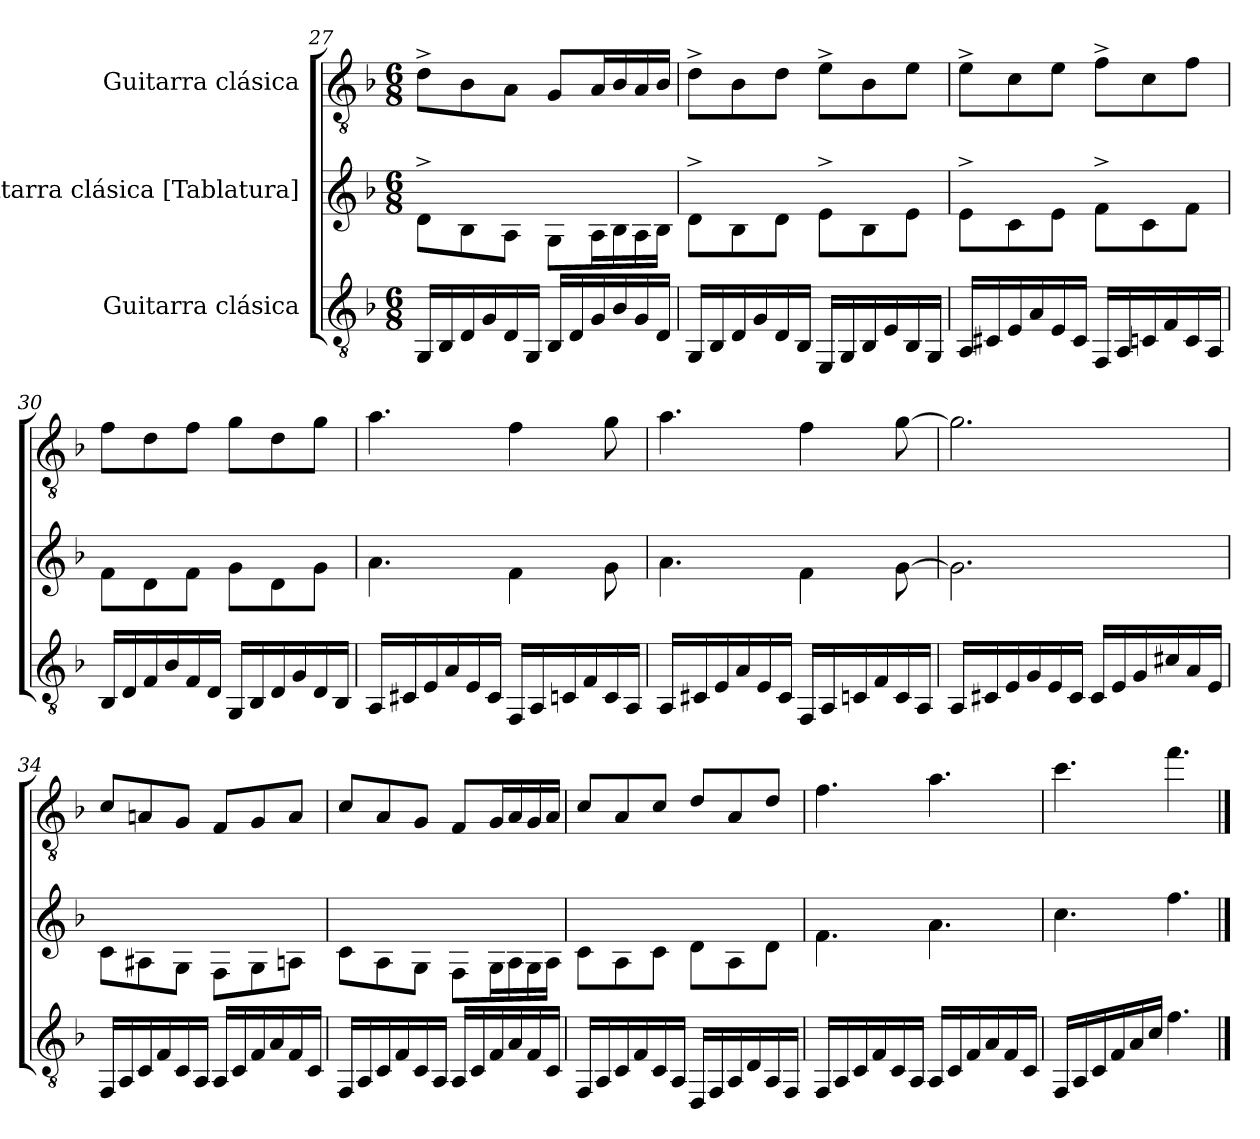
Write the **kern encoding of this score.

**kern	**kern	**kern
*part3	*part2	*part1
*staff3	*staff2	*staff1
*I"Guitarra clásica	*I"Guitarra clásica [Tablatura]	*I"Guitarra clásica
*clefGv2	*	*clefGv2
*k[b-]	*k[b-]	*k[b-]
*M6/8	*M6/8	*M6/8
=27	=27	=27
16GG/LL	8d^\L	8d^\L
16BB-/	.	.
16D/	8B-\	8B-\
16G/	.	.
16D/	8A\J	8A\J
16GG/JJ	.	.
16BB-/LL	8G\L	8G/L
16D/	.	.
16G/	16A\L	16A/L
16B-/	16B-\	16B-/
16G/	16A\	16A/
16D/JJ	16B-\JJ	16B-/JJ
!!LO:LB:g=z
=28	=28	=28
16GG/LL	8d^\L	8d^\L
16BB-/	.	.
16D/	8B-\	8B-\
16G/	.	.
16D/	8d\J	8d\J
16BB-/JJ	.	.
16EE/LL	8e^\L	8e^\L
16GG/	.	.
16BB-/	8B-\	8B-\
16E/	.	.
16BB-/	8e\J	8e\J
16GG/JJ	.	.
=29	=29	=29
16AA/LL	8e^\L	8e^\L
16C#X/	.	.
16E/	8c\	8c\
16A/	.	.
16E/	8e\J	8e\J
16C#/JJ	.	.
16FF/LL	8f^\L	8f^\L
16AA/	.	.
16Cn/	8c\	8c\
16F/	.	.
16C/	8f\J	8f\J
16AA/JJ	.	.
=30	=30	=30
16BB-/LL	8f\L	8f\L
16D/	.	.
16F/	8d\	8d\
16B-/	.	.
16F/	8f\J	8f\J
16D/JJ	.	.
16GG/LL	8g\L	8g\L
16BB-/	.	.
16D/	8d\	8d\
16G/	.	.
16D/	8g\J	8g\J
16BB-/JJ	.	.
!!LO:LB:g=z
=31	=31	=31
16AA/LL	4.a\	4.a\
16C#X/	.	.
16E/	.	.
16A/	.	.
16E/	.	.
16C#/JJ	.	.
16FF/LL	4f\	4f\
16AA/	.	.
16Cn/	.	.
16F/	.	.
16C/	8g\	8g\
16AA/JJ	.	.
=32	=32	=32
16AA/LL	4.a\	4.a\
16C#X/	.	.
16E/	.	.
16A/	.	.
16E/	.	.
16C#/JJ	.	.
16FF/LL	4f\	4f\
16AA/	.	.
16Cn/	.	.
16F/	.	.
16C/	[8g\	[8g\
16AA/JJ	.	.
=33	=33	=33
16AA/LL	2.g\]	2.g\]
16C#X/	.	.
16E/	.	.
16G/	.	.
16E/	.	.
16C#/JJ	.	.
16C#/LL	.	.
16E/	.	.
16G/	.	.
16c#X/	.	.
16A/	.	.
16E/JJ	.	.
!!LO:PB:g=z
=34	=34	=34
16FF/LL	8c\L	8c/L
16AA/	.	.
16C/	8A#X\	8An/
16F/	.	.
16C/	8G\J	8G/J
16AA/JJ	.	.
16AA/LL	8F\L	8F/L
16C/	.	.
16F/	8G\	8G/
16A/	.	.
16F/	8A\J	8A/J
16C/JJ	.	.
=35	=35	=35
16FF/LL	8c\L	8c/L
16AA/	.	.
16C/	8A\	8A/
16F/	.	.
16C/	8G\J	8G/J
16AA/JJ	.	.
16AA/LL	8F\L	8F/L
16C/	.	.
16F/	16G\L	16G/L
16A/	16A\	16A/
16F/	16G\	16G/
16C/JJ	16A\JJ	16A/JJ
=36	=36	=36
16FF/LL	8c\L	8c/L
16AA/	.	.
16C/	8A\	8A/
16F/	.	.
16C/	8c\J	8c/J
16AA/JJ	.	.
16DD/LL	8d\L	8d/L
16FF/	.	.
16AA/	8A\	8A/
16D/	.	.
16AA/	8d\J	8d/J
16FF/JJ	.	.
!!LO:LB:g=z
=37	=37	=37
16FF/LL	4.f\	4.f\
16AA/	.	.
16C/	.	.
16F/	.	.
16C/	.	.
16AA/JJ	.	.
16AA/LL	4.a\	4.a\
16C/	.	.
16F/	.	.
16A/	.	.
16F/	.	.
16C/JJ	.	.
=38	=38	=38
16FF/LL	4.cc\	4.cc\
16AA/	.	.
16C/	.	.
16F/	.	.
16A/	.	.
16c/JJ	.	.
4.f\	4.ff\	4.ff\
==	==	==
*-	*-	*-
